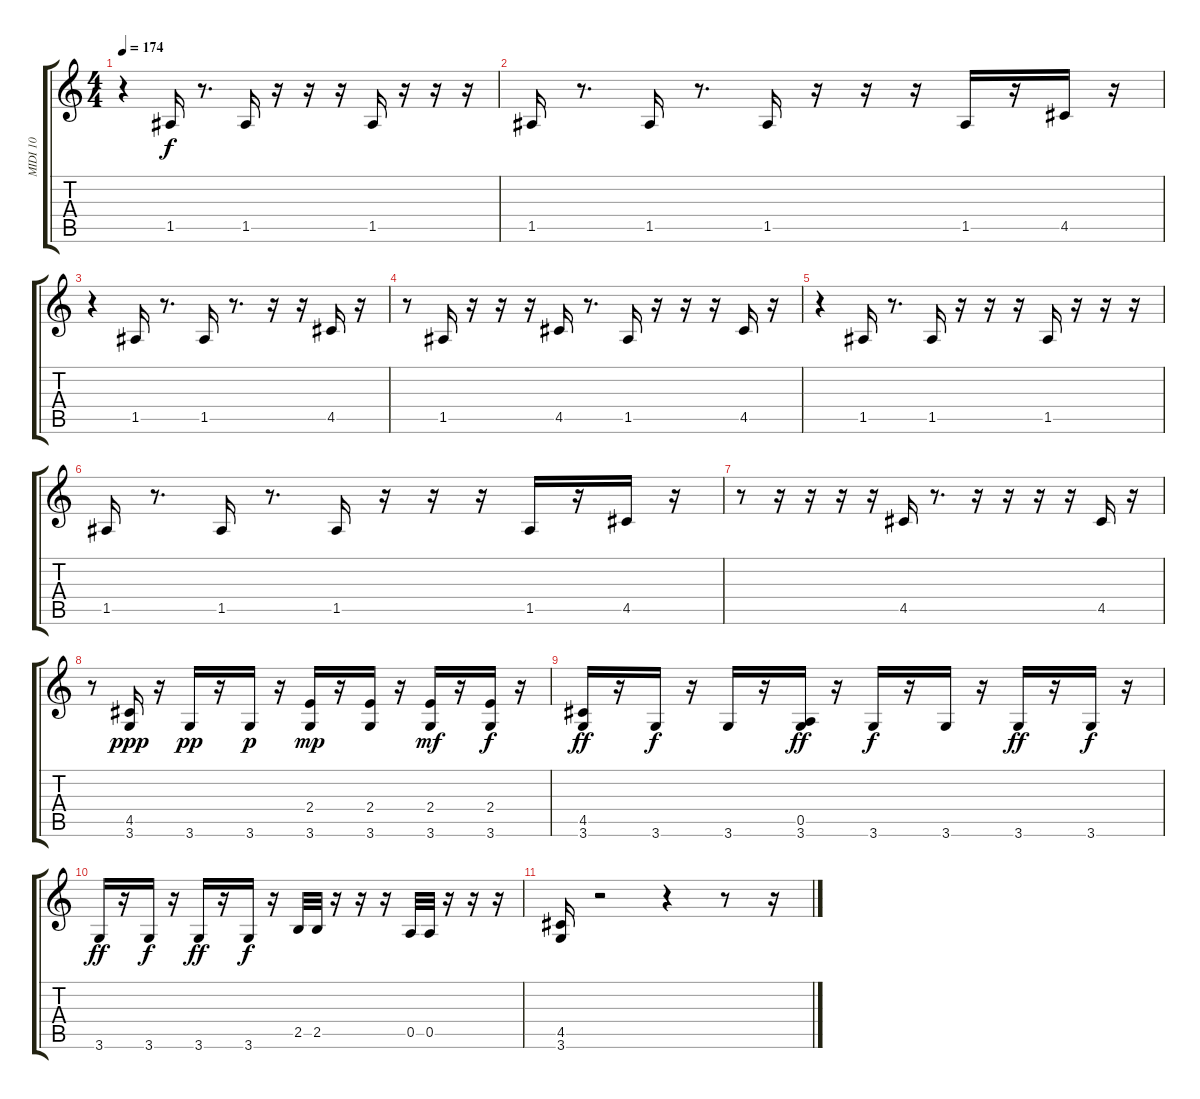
\track ("MIDI 10" "MIDI 10") {instrument acousticguitarnylon}
\staff {score tabs}
\tuning (E4 B3 G3 D3 A2 E2) {hide}
\ts (4 4)
\tempo 174
\clef g2
\ks c
r.4{dy f} 1.5.16 r.8{d} 1.5.16 r.16 r.16 r.16 1.5.16 r.16 r.16 r.16 |
1.5.16 r.8{d} 1.5.16 r.8{d} 1.5.16 r.16 r.16 r.16 1.5.16 r.16 4.5.16 r.16 |
r.4 1.5.16 r.8{d} 1.5.16 r.8{d} r.16 r.16 4.5.16 r.16 |
r.8 1.5.16 r.16 r.16 r.16 4.5.16 r.8{d} 1.5.16 r.16 r.16 r.16 4.5.16 r.16 |
r.4 1.5.16 r.8{d} 1.5.16 r.16 r.16 r.16 1.5.16 r.16 r.16 r.16 |
1.5.16 r.8{d} 1.5.16 r.8{d} 1.5.16 r.16 r.16 r.16 1.5.16 r.16 4.5.16 r.16 |
r.8 r.16 r.16 r.16 r.16 4.5.16 r.8{d} r.16 r.16 r.16 r.16 4.5.16 r.16 |
r.8 (4.5 3.6).16{dy ppp} r.16 3.6.16{dy pp} r.16 3.6.16{dy p} r.16 (2.4 3.6).16{dy mp} r.16 (2.4 3.6).16 r.16 (2.4 3.6).16{dy mf} r.16 (2.4 3.6).16{dy f} r.16 |
(4.5 3.6).16{dy ff} r.16 3.6.16{dy f} r.16 3.6.16 r.16 (0.5 3.6).16{dy ff} r.16 3.6.16{dy f} r.16 3.6.16 r.16 3.6.16{dy ff} r.16 3.6.16{dy f} r.16 |
3.6.16{dy ff} r.16 3.6.16{dy f} r.16 3.6.16{dy ff} r.16 3.6.16{dy f} r.16 2.5.32 2.5.32 r.16 r.16 r.16 0.5.32 0.5.32 r.16 r.16 r.16 |
(4.5 3.6).16 r.2 r.4 r.8 r.16
